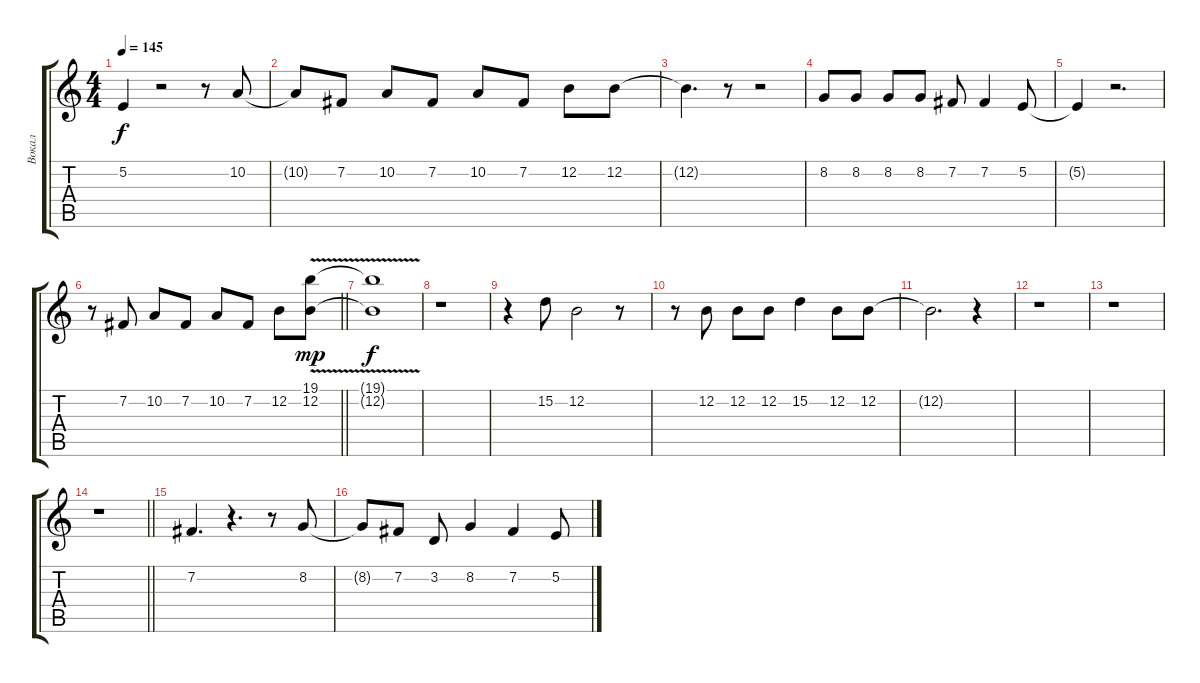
\track ("Вокал" "Вокал") {instrument oboe}
\staff {score tabs}
\tuning (E4 B3 G3 D3 A2 E2) {hide}
\ts (4 4)
\tempo 145
\clef g2
\ks c
5.2{t}.4{dy f} r.2 r.8 10.2.8 |
10.2{t}.8 7.2.8 10.2.8 7.2.8 10.2.8 7.2.8 12.2.8 12.2.8 |
12.2{t}.4{d} r.8 r.2 |
8.2.8 8.2.8 8.2.8 8.2.8 7.2.8 7.2.4 5.2.8 |
5.2{t}.4 r.2{d} |
\barLineRight lightlight
r.8 7.2.8 10.2.8 7.2.8 10.2.8 7.2.8 12.2.8 (19.1{v} 12.2{v}).8{dy mp} |
(19.1{t} 12.2{t}).1{dy f} |
r.1 |
r.4 15.2.8 12.2.2 r.8 |
r.8 12.2.8 12.2.8 12.2.8 15.2.4 12.2.8 12.2.8 |
12.2{t}.2{d} r.4 |
r.1 |
r.1 |
\barLineRight lightlight
r.1 |
7.2.4{d} r.4{d} r.8 8.2.8 |
8.2{t}.8 7.2.8 3.2.8 8.2.4 7.2.4 5.2.8
